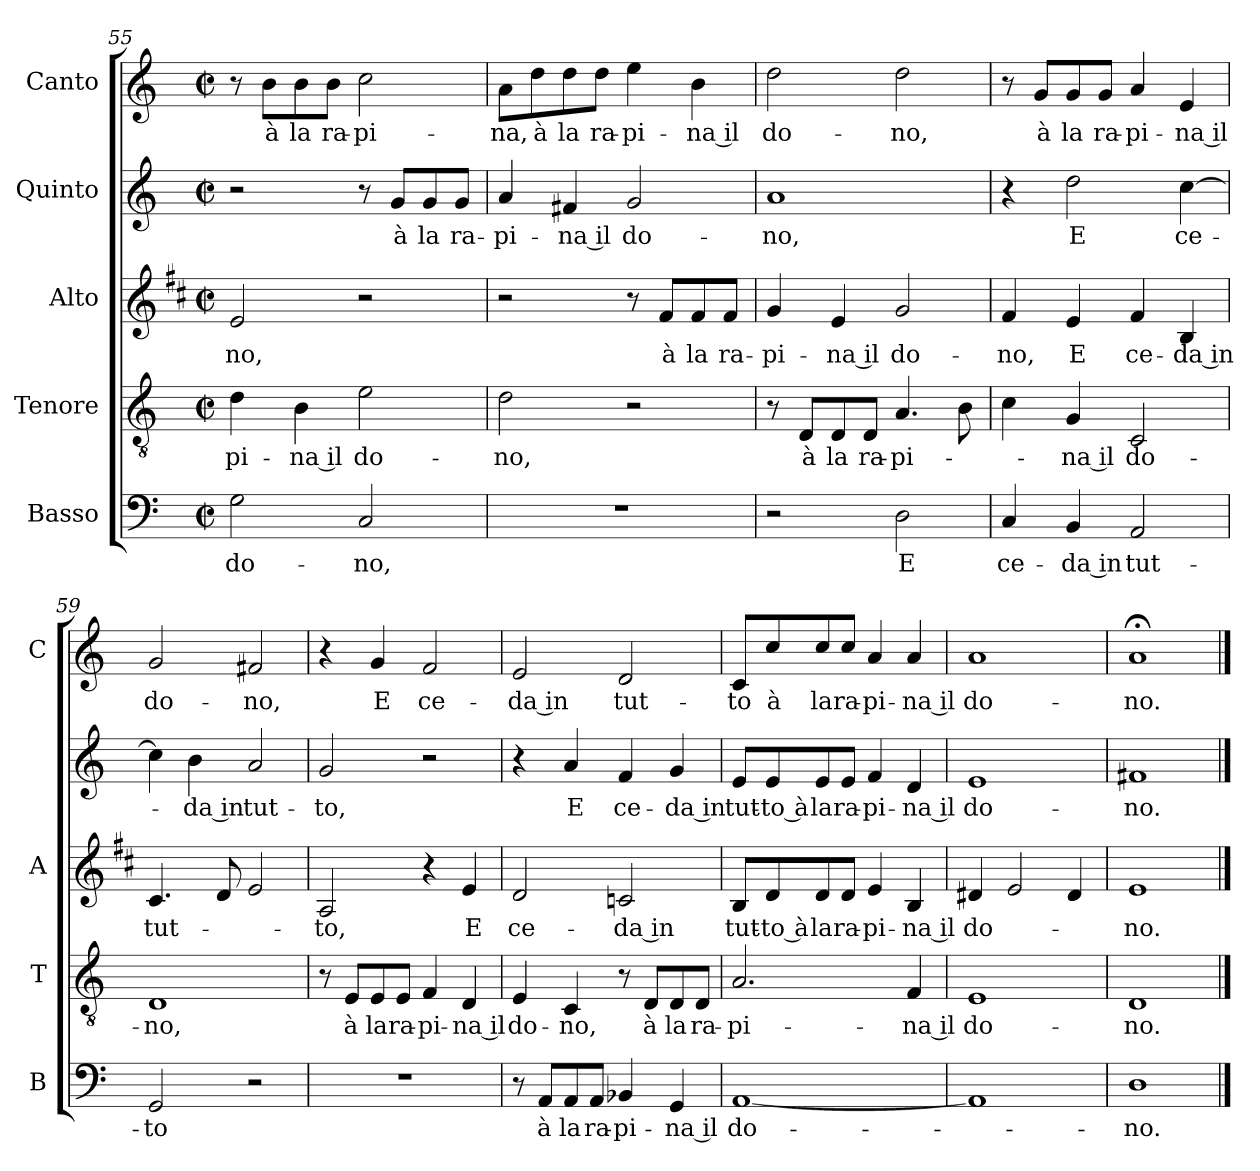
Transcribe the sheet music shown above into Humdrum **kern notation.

**kern	**text	**kern	**text	**kern	**text	**kern	**text	**kern	**text
*part5	*part5	*part4	*part4	*part3	*part3	*part2	*part2	*part1	*part1
*staff5	*staff5	*staff4	*staff4	*staff3	*staff3	*staff2	*staff2	*staff1	*staff1
*I"Basso	*	*I"Tenore	*	*I"Alto	*	*I"Quinto	*	*I"Canto	*
*I'B	*	*I'T	*	*I'A	*	*	*	*I'C	*
!!LO:LB:g=z
*clefF4	*	*clefGv2	*	*clefG2	*	*clefG2	*	*clefG2	*
*	*	*	*	*ITrd1c2	*	*	*	*	*
*k[]	*	*k[]	*	*k[]	*	*k[]	*	*k[]	*
*C:	*	*C:	*	*C:	*	*C:	*	*C:	*
*M2/2	*	*M2/2	*	*M2/2	*	*M2/2	*	*M2/2	*
*met(c|)	*	*met(c|)	*	*met(c|)	*	*met(c|)	*	*met(c|)	*
=55	=55	=55	=55	=55	=55	=55	=55	=55	=55
!	!LO:LY:b	!	!LO:LY:b	!	!LO:LY:b	!	!	!	!
2G\	do-	4d\	-pi-	2d/	-no,	2r	.	8r	.
!	!	!	!	!	!	!	!	!	!LO:LY:b
.	.	.	.	.	.	.	.	8b\L	à
!	!	!	!LO:LY:b	!	!	!	!	!	!LO:LY:b
.	.	4B\	-na il	.	.	.	.	8b\	la
!	!	!	!	!	!	!	!	!	!LO:LY:b
.	.	.	.	.	.	.	.	8b\J	ra-
!	!LO:LY:b	!	!LO:LY:b	!	!	!	!	!	!LO:LY:b
2C/	-no,	2e\	do-	2r	.	8r	.	2cc\	-pi-
!	!	!	!	!	!	!	!LO:LY:b	!	!
.	.	.	.	.	.	8g/L	à	.	.
!	!	!	!	!	!	!	!LO:LY:b	!	!
.	.	.	.	.	.	8g/	la	.	.
!	!	!	!	!	!	!	!LO:LY:b	!	!
.	.	.	.	.	.	8g/J	ra-	.	.
=56	=56	=56	=56	=56	=56	=56	=56	=56	=56
!	!	!	!LO:LY:b	!	!	!	!LO:LY:b	!	!LO:LY:b
1r	.	2d\	-no,	2r	.	4a/	-pi-	8a\L	-na,
!	!	!	!	!	!	!	!	!	!LO:LY:b
.	.	.	.	.	.	.	.	8dd\	à
!	!	!	!	!	!	!	!LO:LY:b	!	!LO:LY:b
.	.	.	.	.	.	4f#X/	-na il	8dd\	la
!	!	!	!	!	!	!	!	!	!LO:LY:b
.	.	.	.	.	.	.	.	8dd\J	ra-
!	!	!	!	!	!	!	!LO:LY:b	!	!LO:LY:b
.	.	2r	.	8r	.	2g/	do-	4ee\	-pi-
!	!	!	!	!	!LO:LY:b	!	!	!	!
.	.	.	.	8e/L	à	.	.	.	.
!	!	!	!	!	!LO:LY:b	!	!	!	!LO:LY:b
.	.	.	.	8e/	la	.	.	4b\	-na il
!	!	!	!	!	!LO:LY:b	!	!	!	!
.	.	.	.	8e/J	ra-	.	.	.	.
=57	=57	=57	=57	=57	=57	=57	=57	=57	=57
!	!	!	!	!	!LO:LY:b	!	!LO:LY:b	!	!LO:LY:b
2r	.	8r	.	4f/	-pi-	1a	-no,	2dd\	do-
!	!	!	!LO:LY:b	!	!	!	!	!	!
.	.	8D/L	à	.	.	.	.	.	.
!	!	!	!LO:LY:b	!	!LO:LY:b	!	!	!	!
.	.	8D/	la	4d/	-na il	.	.	.	.
!	!	!	!LO:LY:b	!	!	!	!	!	!
.	.	8D/J	ra-	.	.	.	.	.	.
!	!LO:LY:b	!	!LO:LY:b	!	!LO:LY:b	!	!	!	!LO:LY:b
2D\	E	4.A/	-pi-	2f/	do-	.	.	2dd\	-no,
.	.	8B\	.	.	.	.	.	.	.
=58	=58	=58	=58	=58	=58	=58	=58	=58	=58
!	!LO:LY:b	!	!	!	!LO:LY:b	!	!	!	!
4C/	ce-	4c\	.	4e/	-no,	4r	.	8r	.
!	!	!	!	!	!	!	!	!	!LO:LY:b
.	.	.	.	.	.	.	.	8g/L	à
!	!LO:LY:b	!	!LO:LY:b	!	!LO:LY:b	!	!LO:LY:b	!	!LO:LY:b
4BB/	-da in	4G/	-na il	4d/	E	2dd\	E	8g/	la
!	!	!	!	!	!	!	!	!	!LO:LY:b
.	.	.	.	.	.	.	.	8g/J	ra-
!	!LO:LY:b	!	!LO:LY:b	!	!LO:LY:b	!	!	!	!LO:LY:b
2AA/	tut-	2C/	do-	4e/	ce-	.	.	4a/	-pi-
!	!	!	!	!	!LO:LY:b	!	!LO:LY:b	!	!LO:LY:b
.	.	.	.	4A/	-da in	[4cc\	ce-	4e/	-na il
=59	=59	=59	=59	=59	=59	=59	=59	=59	=59
!	!LO:LY:b	!	!LO:LY:b	!	!LO:LY:b	!	!	!	!LO:LY:b
2GG/	-to	1D	-no,	4.B/	tut-	4cc\]	.	2g/	do-
!	!	!	!	!	!	!	!LO:LY:b	!	!
.	.	.	.	.	.	4b\	-da in	.	.
.	.	.	.	8c/	.	.	.	.	.
!	!	!	!	!	!	!	!LO:LY:b	!	!LO:LY:b
2r	.	.	.	2d/	.	2a/	tut-	2f#X/	-no,
=60	=60	=60	=60	=60	=60	=60	=60	=60	=60
!	!	!	!	!	!LO:LY:b	!	!LO:LY:b	!	!
1r	.	8r	.	2G/	-to,	2g/	-to,	4r	.
!	!	!	!LO:LY:b	!	!	!	!	!	!
.	.	8E/L	à	.	.	.	.	.	.
!	!	!	!LO:LY:b	!	!	!	!	!	!LO:LY:b
.	.	8E/	la	.	.	.	.	4g/	E
!	!	!	!LO:LY:b	!	!	!	!	!	!
.	.	8E/J	ra-	.	.	.	.	.	.
!	!	!	!LO:LY:b	!	!	!	!	!	!LO:LY:b
.	.	4F/	-pi-	4r	.	2r	.	2f/	ce-
!	!	!	!LO:LY:b	!	!LO:LY:b	!	!	!	!
.	.	4D/	-na il	4d/	E	.	.	.	.
!!LO:PB:g=z
=61	=61	=61	=61	=61	=61	=61	=61	=61	=61
!	!	!	!LO:LY:b	!	!LO:LY:b	!	!	!	!LO:LY:b
8r	.	4E/	do-	2c/	ce-	4r	.	2e/	-da in
!	!LO:LY:b	!	!	!	!	!	!	!	!
8AA/L	à	.	.	.	.	.	.	.	.
!	!LO:LY:b	!	!LO:LY:b	!	!	!	!LO:LY:b	!	!
8AA/	la	4C/	-no,	.	.	4a/	E	.	.
!	!LO:LY:b	!	!	!	!	!	!	!	!
8AA/J	ra-	.	.	.	.	.	.	.	.
!	!LO:LY:b	!	!	!	!LO:LY:b	!	!LO:LY:b	!	!LO:LY:b
4BB-X/	-pi-	8r	.	2B-X/	-da in	4f/	ce-	2d/	tut-
!	!	!	!LO:LY:b	!	!	!	!	!	!
.	.	8D/L	à	.	.	.	.	.	.
!	!LO:LY:b	!	!LO:LY:b	!	!	!	!LO:LY:b	!	!
4GG/	-na il	8D/	la	.	.	4g/	-da in	.	.
!	!	!	!LO:LY:b	!	!	!	!	!	!
.	.	8D/J	ra-	.	.	.	.	.	.
=62	=62	=62	=62	=62	=62	=62	=62	=62	=62
!	!LO:LY:b	!	!LO:LY:b	!	!LO:LY:b	!	!LO:LY:b	!	!LO:LY:b
[1AA	do-	2.A/	-pi-	8A/L	tut-	8e/L	tut-	8c/L	-to
!	!	!	!	!	!LO:LY:b	!	!LO:LY:b	!	!LO:LY:b
.	.	.	.	8c/	-to à	8e/	-to à	8cc/	à
!	!	!	!	!	!LO:LY:b	!	!LO:LY:b	!	!LO:LY:b
.	.	.	.	8c/	la	8e/	la	8cc/	la
!	!	!	!	!	!LO:LY:b	!	!LO:LY:b	!	!LO:LY:b
.	.	.	.	8c/J	ra-	8e/J	ra-	8cc/J	ra-
!	!	!	!	!	!LO:LY:b	!	!LO:LY:b	!	!LO:LY:b
.	.	.	.	4d/	-pi-	4f/	-pi-	4a/	-pi-
!	!	!	!LO:LY:b	!	!LO:LY:b	!	!LO:LY:b	!	!LO:LY:b
.	.	4F/	-na il	4A/	-na il	4d/	-na il	4a/	-na il
=63	=63	=63	=63	=63	=63	=63	=63	=63	=63
!	!	!	!LO:LY:b	!	!LO:LY:b	!	!LO:LY:b	!	!LO:LY:b
1AA]	.	1E	do-	4c#X/	do-	1e	do-	1a	do-
.	.	.	.	2d/	.	.	.	.	.
.	.	.	.	4c#/	.	.	.	.	.
=64	=64	=64	=64	=64	=64	=64	=64	=64	=64
!	!LO:LY:b	!	!LO:LY:b	!	!LO:LY:b	!	!LO:LY:b	!	!LO:LY:b
1D	-no.	1D	-no.	1d	-no.	1f#X	-no.	1a;<	-no.
==	==	==	==	==	==	==	==	==	==
*-	*-	*-	*-	*-	*-	*-	*-	*-	*-
